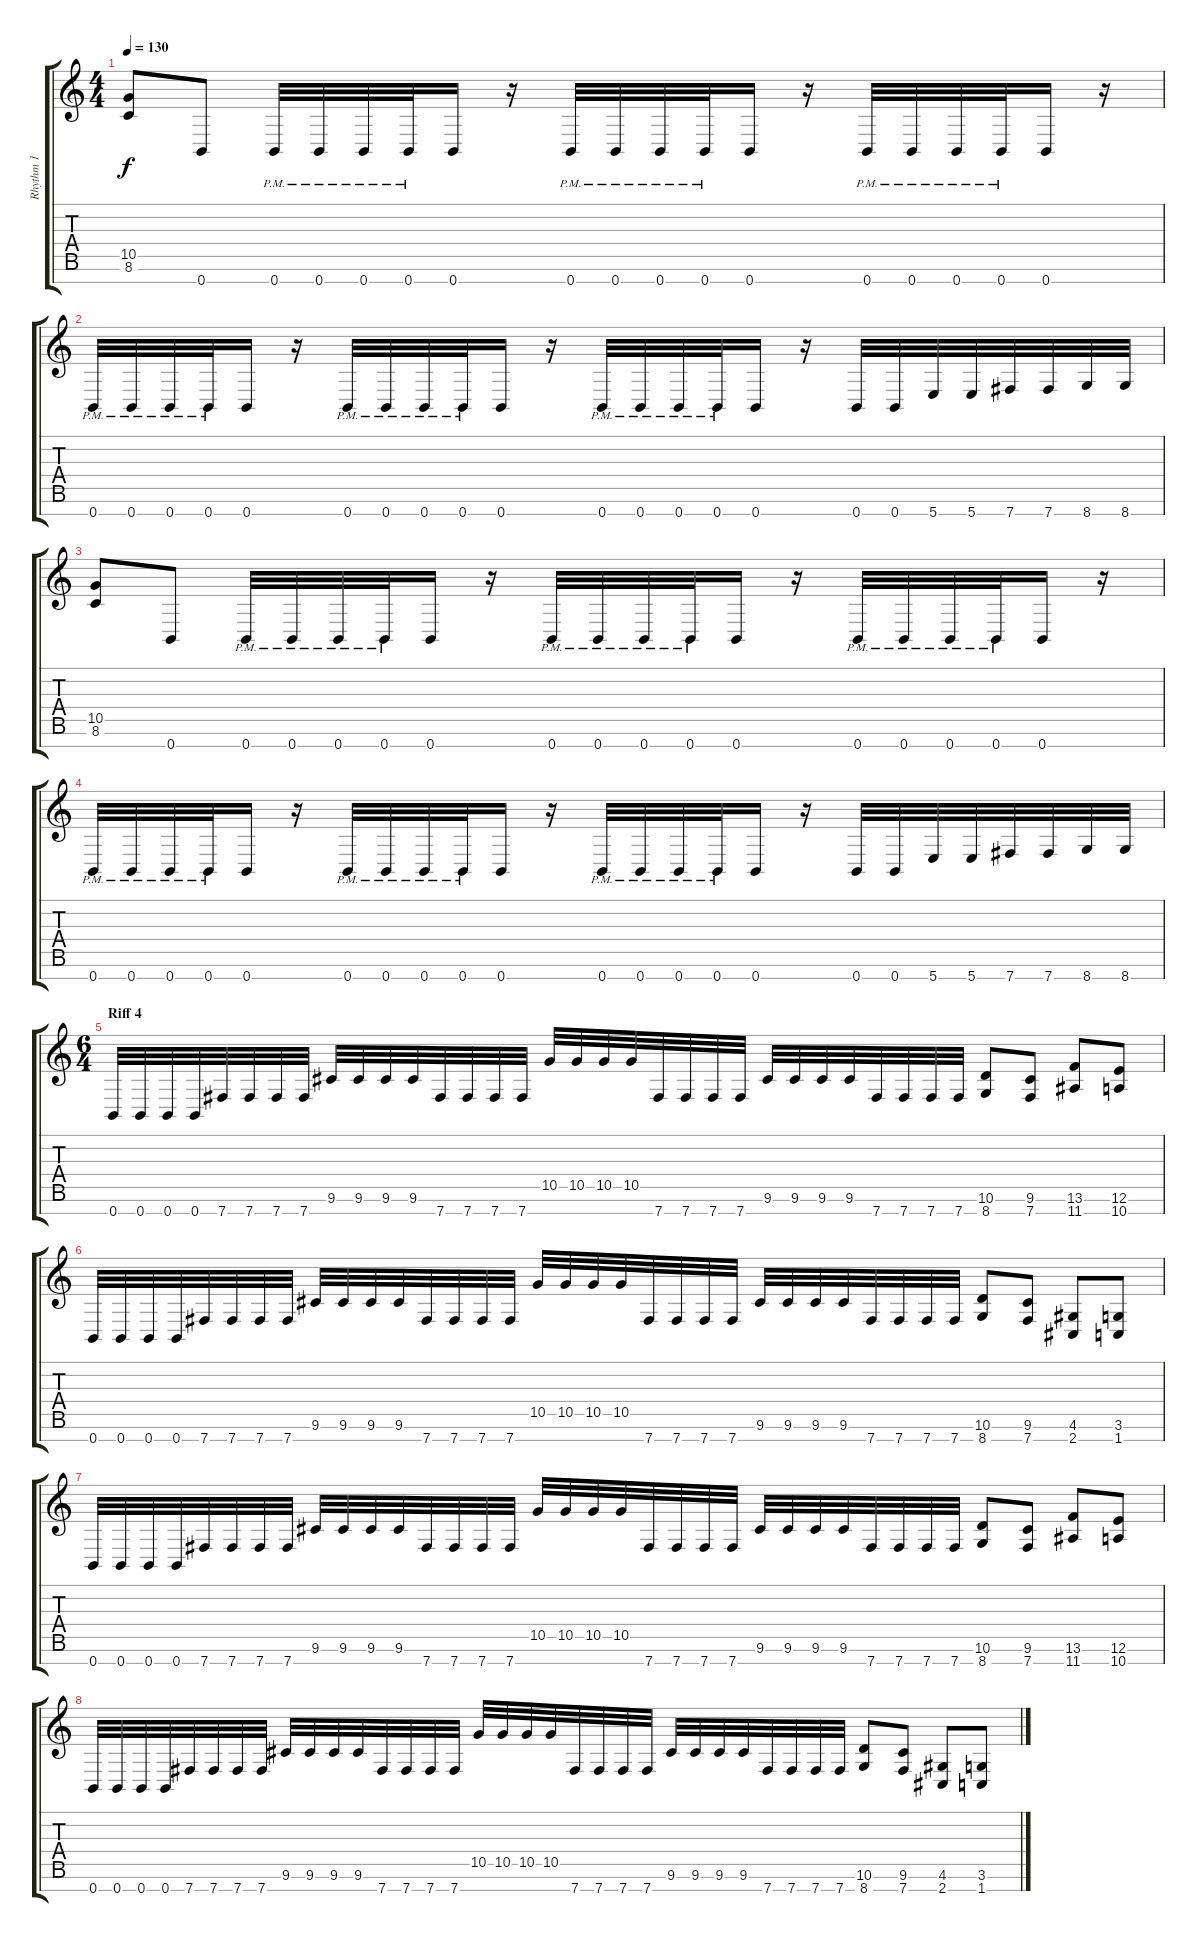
\track ("Rhythm 1" "Rhythm 1") {instrument distortionguitar}
\staff {score tabs}
\tuning (E4 B3 G3 D3 A2 E2 B1) {hide}
\ts (4 4)
\tempo 130
\clef g2
\ks c
(10.5 8.6).8{dy f} 0.7.8 0.7{pm}.32 0.7{pm}.32 0.7{pm}.32 0.7{pm}.32 0.7.16 r.16 0.7{pm}.32 0.7{pm}.32 0.7{pm}.32 0.7{pm}.32 0.7.16 r.16 0.7{pm}.32 0.7{pm}.32 0.7{pm}.32 0.7{pm}.32 0.7.16 r.16 |
0.7{pm}.32 0.7{pm}.32 0.7{pm}.32 0.7{pm}.32 0.7.16 r.16 0.7{pm}.32 0.7{pm}.32 0.7{pm}.32 0.7{pm}.32 0.7.16 r.16 0.7{pm}.32 0.7{pm}.32 0.7{pm}.32 0.7{pm}.32 0.7.16 r.16 0.7.32 0.7.32 5.7.32 5.7.32 7.7.32 7.7.32 8.7.32 8.7.32 |
(10.5 8.6).8 0.7.8 0.7{pm}.32 0.7{pm}.32 0.7{pm}.32 0.7{pm}.32 0.7.16 r.16 0.7{pm}.32 0.7{pm}.32 0.7{pm}.32 0.7{pm}.32 0.7.16 r.16 0.7{pm}.32 0.7{pm}.32 0.7{pm}.32 0.7{pm}.32 0.7.16 r.16 |
0.7{pm}.32 0.7{pm}.32 0.7{pm}.32 0.7{pm}.32 0.7.16 r.16 0.7{pm}.32 0.7{pm}.32 0.7{pm}.32 0.7{pm}.32 0.7.16 r.16 0.7{pm}.32 0.7{pm}.32 0.7{pm}.32 0.7{pm}.32 0.7.16 r.16 0.7.32 0.7.32 5.7.32 5.7.32 7.7.32 7.7.32 8.7.32 8.7.32 |
\ts (6 4)
\section ("" "Riff 4")
0.7.32 0.7.32 0.7.32 0.7.32 7.7.32 7.7.32 7.7.32 7.7.32 9.6.32 9.6.32 9.6.32 9.6.32 7.7.32 7.7.32 7.7.32 7.7.32 10.5.32 10.5.32 10.5.32 10.5.32 7.7.32 7.7.32 7.7.32 7.7.32 9.6.32 9.6.32 9.6.32 9.6.32 7.7.32 7.7.32 7.7.32 7.7.32 (10.6 8.7).8 (9.6 7.7).8 (13.6 11.7).8 (12.6 10.7).8 |
0.7.32 0.7.32 0.7.32 0.7.32 7.7.32 7.7.32 7.7.32 7.7.32 9.6.32 9.6.32 9.6.32 9.6.32 7.7.32 7.7.32 7.7.32 7.7.32 10.5.32 10.5.32 10.5.32 10.5.32 7.7.32 7.7.32 7.7.32 7.7.32 9.6.32 9.6.32 9.6.32 9.6.32 7.7.32 7.7.32 7.7.32 7.7.32 (10.6 8.7).8 (9.6 7.7).8 (4.6 2.7).8 (3.6 1.7).8 |
0.7.32 0.7.32 0.7.32 0.7.32 7.7.32 7.7.32 7.7.32 7.7.32 9.6.32 9.6.32 9.6.32 9.6.32 7.7.32 7.7.32 7.7.32 7.7.32 10.5.32 10.5.32 10.5.32 10.5.32 7.7.32 7.7.32 7.7.32 7.7.32 9.6.32 9.6.32 9.6.32 9.6.32 7.7.32 7.7.32 7.7.32 7.7.32 (10.6 8.7).8 (9.6 7.7).8 (13.6 11.7).8 (12.6 10.7).8 |
0.7.32 0.7.32 0.7.32 0.7.32 7.7.32 7.7.32 7.7.32 7.7.32 9.6.32 9.6.32 9.6.32 9.6.32 7.7.32 7.7.32 7.7.32 7.7.32 10.5.32 10.5.32 10.5.32 10.5.32 7.7.32 7.7.32 7.7.32 7.7.32 9.6.32 9.6.32 9.6.32 9.6.32 7.7.32 7.7.32 7.7.32 7.7.32 (10.6 8.7).8 (9.6 7.7).8 (4.6 2.7).8 (3.6 1.7).8
